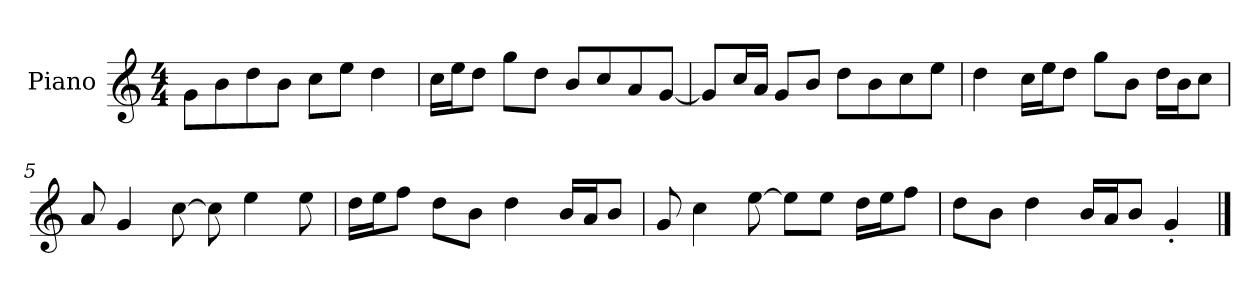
**kern
*part1
*staff1
*I"Piano
*I'P-no
*clefG2
*k[]
*M4/4
*MM90
=1
8g\L
8b\
8dd\
8b\J
8cc\L
8ee\J
4dd\
=2
16cc\LL
16ee\J
8dd\J
8gg\L
8dd\J
8b/L
8cc/
8a/
[8g/J
=3
8g/L]
16cc/L
16a/JJ
8g/L
8b/J
8dd\L
8b\
8cc\
8ee\J
=4
4dd\
16cc\LL
16ee\J
8dd\J
8gg\L
8b\J
16dd\LL
16b\J
8cc\J
=5
8a/
4g/
[8cc\
8cc\]
4ee\
8ee\
!!LO:LB:g=z
=6
16dd\LL
16ee\J
8ff\J
8dd\L
8b\J
4dd\
16b/LL
16a/J
8b/J
=7
8g/
4cc\
[8ee\
8ee\L]
8ee\J
16dd\LL
16ee\J
8ff\J
=8
8dd\L
8b\J
4dd\
16b/LL
16a/J
8b/J
4g'/
==
*-
